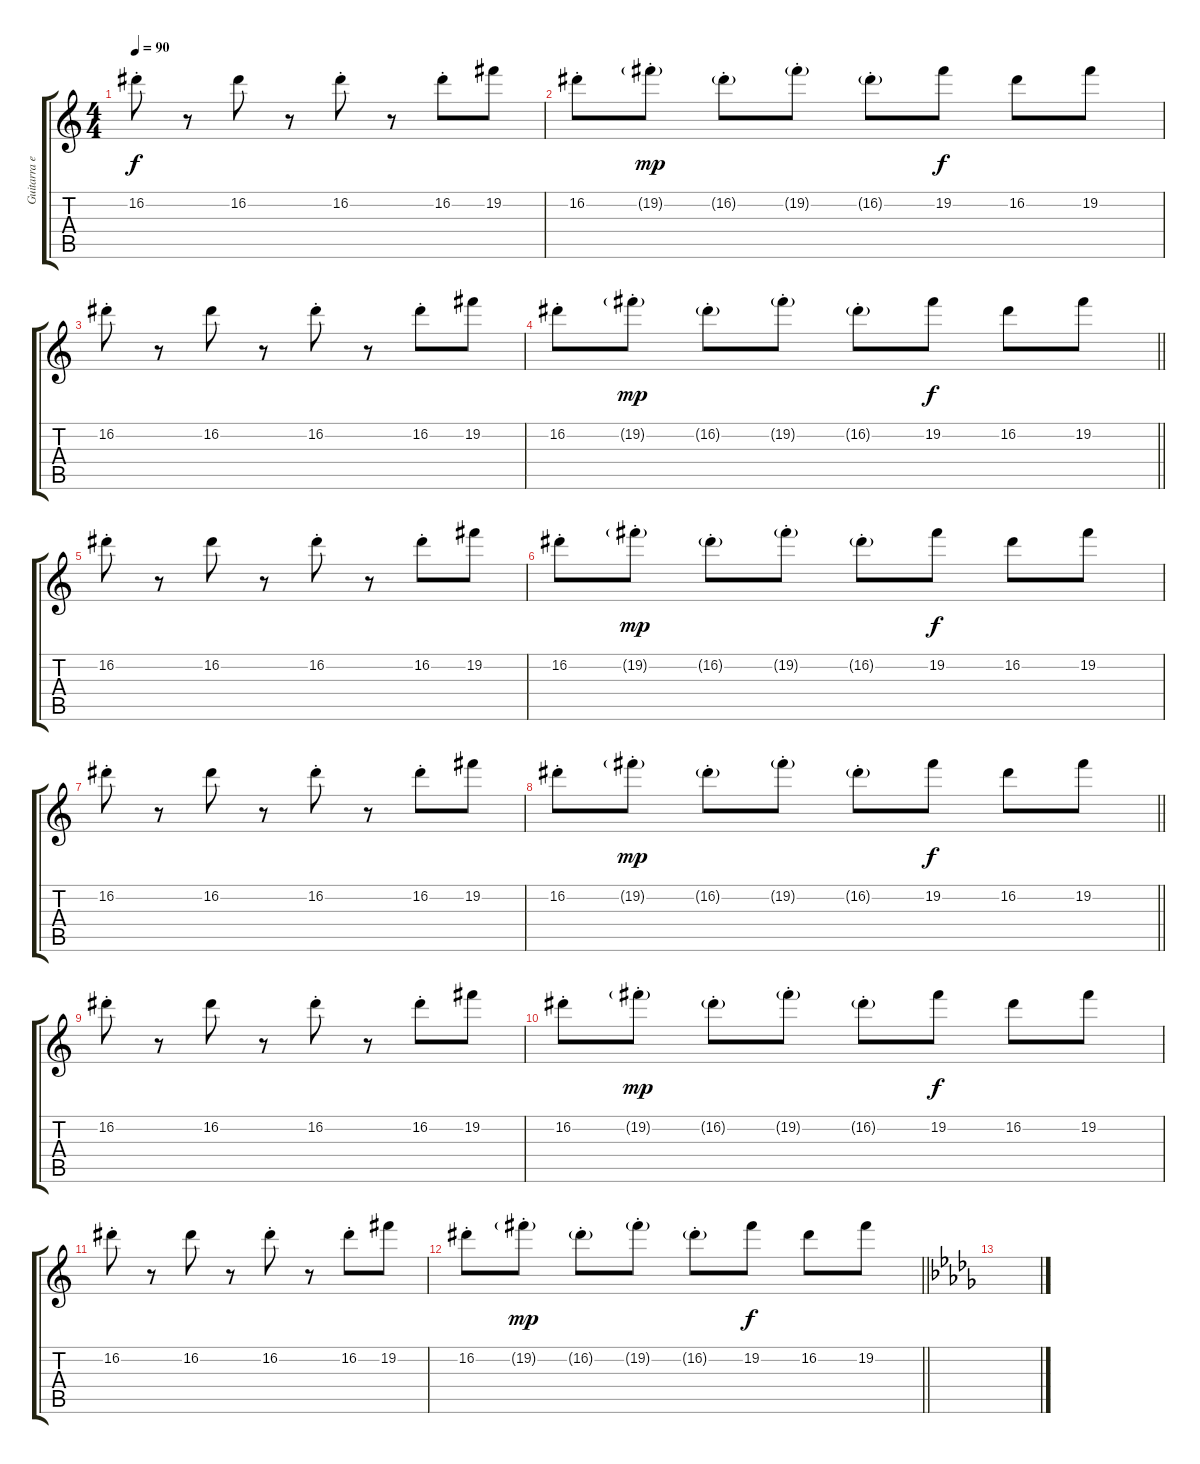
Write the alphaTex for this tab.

\track ("Guitarra extra 1" "Guitarra e") {instrument distortionguitar}
\staff {score tabs}
\tuning (E4 B3 G3 D3 A2 D2) {hide}
\ts (4 4)
\tempo 90
\clef g2
\ks c
16.2{st}.8{dy f instrument overdrivenguitar} r.8 16.2.8 r.8 16.2{st}.8 r.8 16.2{st}.8 19.2.8 |
16.2{st}.8 19.2{g st}.8{dy mp} 16.2{g st}.8 19.2{g st}.8 16.2{g st}.8 19.2.8{dy f} 16.2.8 19.2.8 |
16.2{st}.8{instrument overdrivenguitar} r.8 16.2.8 r.8 16.2{st}.8 r.8 16.2{st}.8 19.2.8 |
\barLineRight lightlight
16.2{st}.8 19.2{g st}.8{dy mp} 16.2{g st}.8 19.2{g st}.8 16.2{g st}.8 19.2.8{dy f} 16.2.8 19.2.8 |
16.2{st}.8{instrument overdrivenguitar} r.8 16.2.8 r.8 16.2{st}.8 r.8 16.2{st}.8 19.2.8 |
16.2{st}.8 19.2{g st}.8{dy mp} 16.2{g st}.8 19.2{g st}.8 16.2{g st}.8 19.2.8{dy f} 16.2.8 19.2.8 |
16.2{st}.8{instrument overdrivenguitar} r.8 16.2.8 r.8 16.2{st}.8 r.8 16.2{st}.8 19.2.8 |
\barLineRight lightlight
16.2{st}.8 19.2{g st}.8{dy mp} 16.2{g st}.8 19.2{g st}.8 16.2{g st}.8 19.2.8{dy f} 16.2.8 19.2.8 |
16.2{st}.8{instrument overdrivenguitar} r.8 16.2.8 r.8 16.2{st}.8 r.8 16.2{st}.8 19.2.8 |
16.2{st}.8 19.2{g st}.8{dy mp} 16.2{g st}.8 19.2{g st}.8 16.2{g st}.8 19.2.8{dy f} 16.2.8 19.2.8 |
16.2{st}.8{instrument overdrivenguitar} r.8 16.2.8 r.8 16.2{st}.8 r.8 16.2{st}.8 19.2.8 |
\barLineRight lightlight
16.2{st}.8 19.2{g st}.8{dy mp} 16.2{g st}.8 19.2{g st}.8 16.2{g st}.8 19.2.8{dy f} 16.2.8 19.2.8 |
\ks db
